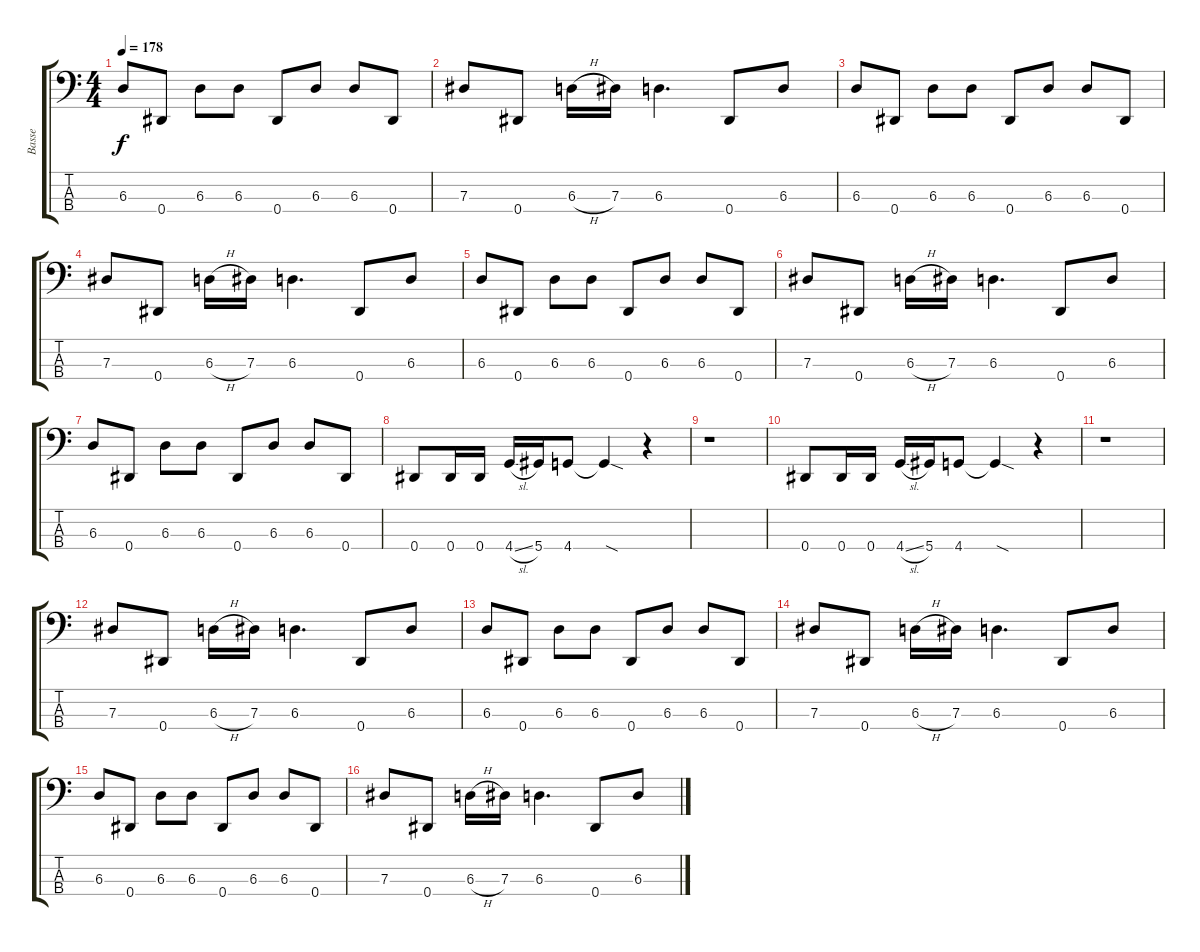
\track ("Basse" "Basse") {instrument electricbassfinger}
\staff {score tabs}
\tuning (Gb2 Db2 Ab1 Eb1) {hide}
\ts (4 4)
\tempo 178
\clef f4
\ks c
6.3.8{dy f} 0.4.8 6.3.8 6.3.8 0.4.8 6.3.8 6.3.8 0.4.8 |
7.3.8 0.4.8 6.3{h}.16 7.3.16 6.3.4{d} 0.4.8 6.3.8 |
6.3.8 0.4.8 6.3.8 6.3.8 0.4.8 6.3.8 6.3.8 0.4.8 |
7.3.8 0.4.8 6.3{h}.16 7.3.16 6.3.4{d} 0.4.8 6.3.8 |
6.3.8 0.4.8 6.3.8 6.3.8 0.4.8 6.3.8 6.3.8 0.4.8 |
7.3.8 0.4.8 6.3{h}.16 7.3.16 6.3.4{d} 0.4.8 6.3.8 |
6.3.8 0.4.8 6.3.8 6.3.8 0.4.8 6.3.8 6.3.8 0.4.8 |
0.4.8 0.4.16 0.4.16 4.4{sl}.16 5.4.16 4.4.8 4.4{sod t}.4 r.4 |
r.1 |
0.4.8 0.4.16 0.4.16 4.4{sl}.16 5.4.16 4.4.8 4.4{sod t}.4 r.4 |
r.1 |
7.3.8 0.4.8 6.3{h}.16 7.3.16 6.3.4{d} 0.4.8 6.3.8 |
6.3.8 0.4.8 6.3.8 6.3.8 0.4.8 6.3.8 6.3.8 0.4.8 |
7.3.8 0.4.8 6.3{h}.16 7.3.16 6.3.4{d} 0.4.8 6.3.8 |
6.3.8 0.4.8 6.3.8 6.3.8 0.4.8 6.3.8 6.3.8 0.4.8 |
7.3.8 0.4.8 6.3{h}.16 7.3.16 6.3.4{d} 0.4.8 6.3.8
